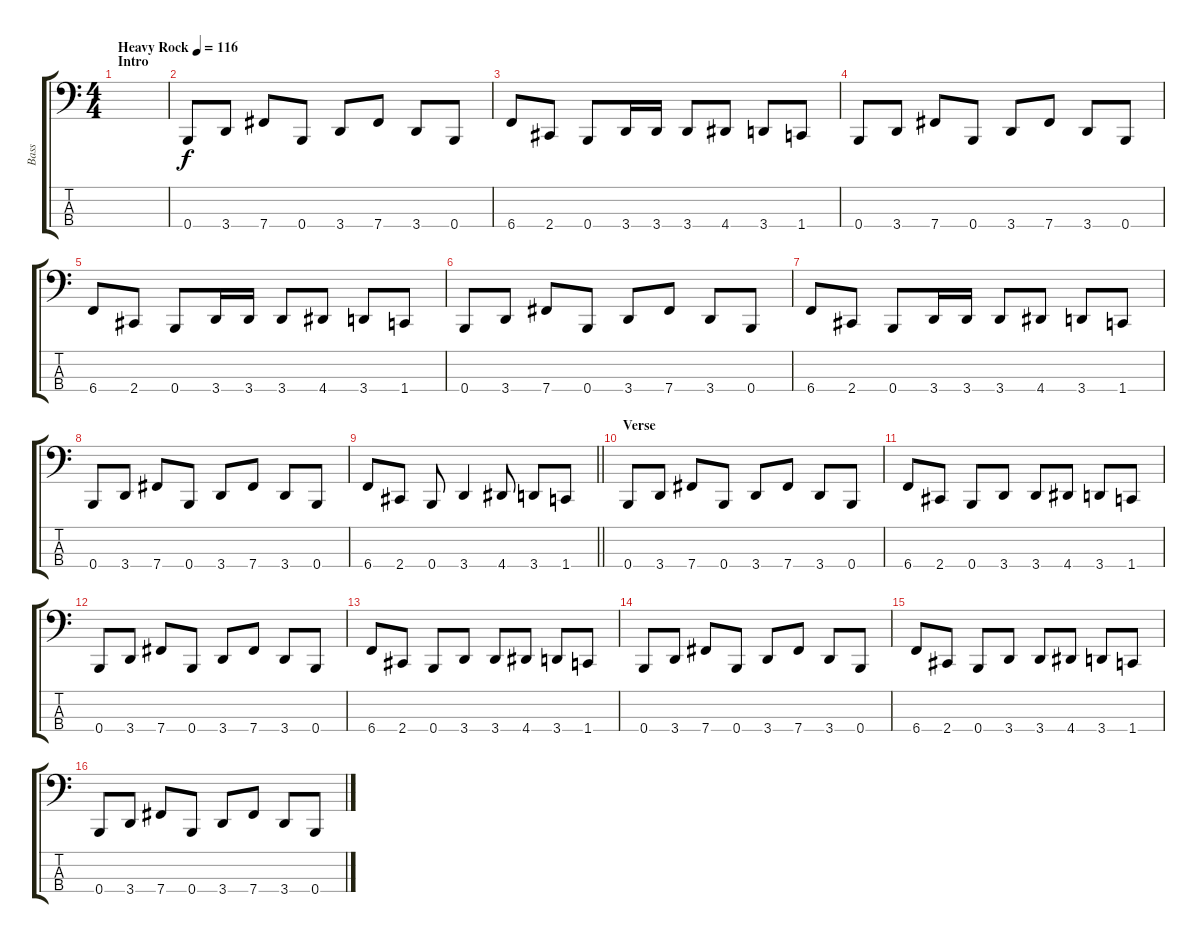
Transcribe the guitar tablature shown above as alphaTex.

\track ("Bass" "Bass") {instrument electricbassfinger}
\staff {score tabs}
\tuning (D2 A1 E1 B0) {hide}
\ts (4 4)
\section ("" "Intro")
\tempo (116 "Heavy Rock")
\clef f4
\ks c
|
0.4.8 3.4.8 7.4.8 0.4.8 3.4.8 7.4.8 3.4.8 0.4.8 |
6.4.8 2.4.8 0.4.8 3.4.16 3.4.16 3.4.8 4.4.8 3.4.8 1.4.8 |
0.4.8 3.4.8 7.4.8 0.4.8 3.4.8 7.4.8 3.4.8 0.4.8 |
6.4.8 2.4.8 0.4.8 3.4.16 3.4.16 3.4.8 4.4.8 3.4.8 1.4.8 |
0.4.8 3.4.8 7.4.8 0.4.8 3.4.8 7.4.8 3.4.8 0.4.8 |
6.4.8 2.4.8 0.4.8 3.4.16 3.4.16 3.4.8 4.4.8 3.4.8 1.4.8 |
0.4.8 3.4.8 7.4.8 0.4.8 3.4.8 7.4.8 3.4.8 0.4.8 |
\barLineRight lightlight
6.4.8 2.4.8 0.4.8 3.4.4 4.4.8 3.4.8 1.4.8 |
\section ("" "Verse")
0.4.8 3.4.8 7.4.8 0.4.8 3.4.8 7.4.8 3.4.8 0.4.8 |
6.4.8 2.4.8 0.4.8 3.4.8 3.4.8 4.4.8 3.4.8 1.4.8 |
0.4.8 3.4.8 7.4.8 0.4.8 3.4.8 7.4.8 3.4.8 0.4.8 |
6.4.8 2.4.8 0.4.8 3.4.8 3.4.8 4.4.8 3.4.8 1.4.8 |
0.4.8 3.4.8 7.4.8 0.4.8 3.4.8 7.4.8 3.4.8 0.4.8 |
6.4.8 2.4.8 0.4.8 3.4.8 3.4.8 4.4.8 3.4.8 1.4.8 |
0.4.8 3.4.8 7.4.8 0.4.8 3.4.8 7.4.8 3.4.8 0.4.8
